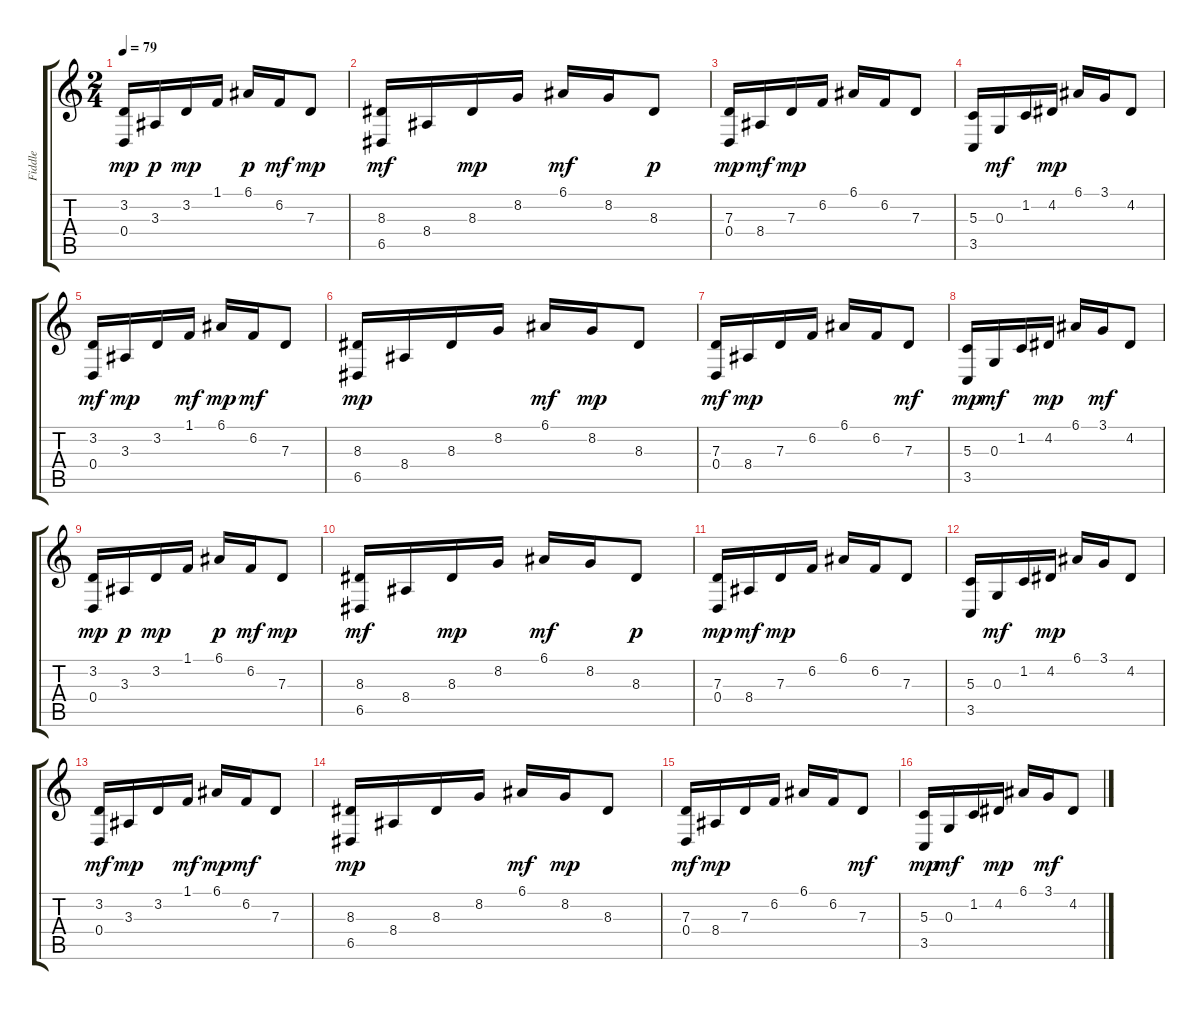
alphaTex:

\track ("Fiddle" "Fiddle") {instrument fiddle}
\staff {score tabs}
\tuning (E4 B3 G3 D3 A2 E2) {hide}
\ts (2 4)
\tempo 79
\clef g2
\ks c
(3.2 0.4).16{dy mp} 3.3.16{dy p} 3.2.16{dy mp} 1.1.16 6.1.16{dy p} 6.2.16{dy mf} 7.3.8{dy mp} |
(8.3 6.5).16{dy mf} 8.4.16 8.3.16{dy mp} 8.2.16 6.1.16{dy mf} 8.2.16 8.3.8{dy p} |
(7.3 0.4).16{dy mp} 8.4.16{dy mf} 7.3.16{dy mp} 6.2.16 6.1.16 6.2.16 7.3.8 |
(5.3 3.5).16 0.3.16{dy mf} 1.2.16 4.2.16{dy mp} 6.1.16 3.1.16 4.2.8 |
(3.2 0.4).16{dy mf} 3.3.16{dy mp} 3.2.16 1.1.16{dy mf} 6.1.16{dy mp} 6.2.16{dy mf} 7.3.8 |
(8.3 6.5).16{dy mp} 8.4.16 8.3.16 8.2.16 6.1.16{dy mf} 8.2.16{dy mp} 8.3.8 |
(7.3 0.4).16{dy mf} 8.4.16{dy mp} 7.3.16 6.2.16 6.1.16 6.2.16 7.3.8{dy mf} |
(5.3 3.5).16{dy mp} 0.3.16{dy mf} 1.2.16 4.2.16{dy mp} 6.1.16 3.1.16{dy mf} 4.2.8 |
(3.2 0.4).16{dy mp} 3.3.16{dy p} 3.2.16{dy mp} 1.1.16 6.1.16{dy p} 6.2.16{dy mf} 7.3.8{dy mp} |
(8.3 6.5).16{dy mf} 8.4.16 8.3.16{dy mp} 8.2.16 6.1.16{dy mf} 8.2.16 8.3.8{dy p} |
(7.3 0.4).16{dy mp} 8.4.16{dy mf} 7.3.16{dy mp} 6.2.16 6.1.16 6.2.16 7.3.8 |
(5.3 3.5).16 0.3.16{dy mf} 1.2.16 4.2.16{dy mp} 6.1.16 3.1.16 4.2.8 |
(3.2 0.4).16{dy mf} 3.3.16{dy mp} 3.2.16 1.1.16{dy mf} 6.1.16{dy mp} 6.2.16{dy mf} 7.3.8 |
(8.3 6.5).16{dy mp} 8.4.16 8.3.16 8.2.16 6.1.16{dy mf} 8.2.16{dy mp} 8.3.8 |
(7.3 0.4).16{dy mf} 8.4.16{dy mp} 7.3.16 6.2.16 6.1.16 6.2.16 7.3.8{dy mf} |
(5.3 3.5).16{dy mp} 0.3.16{dy mf} 1.2.16 4.2.16{dy mp} 6.1.16 3.1.16{dy mf} 4.2.8
